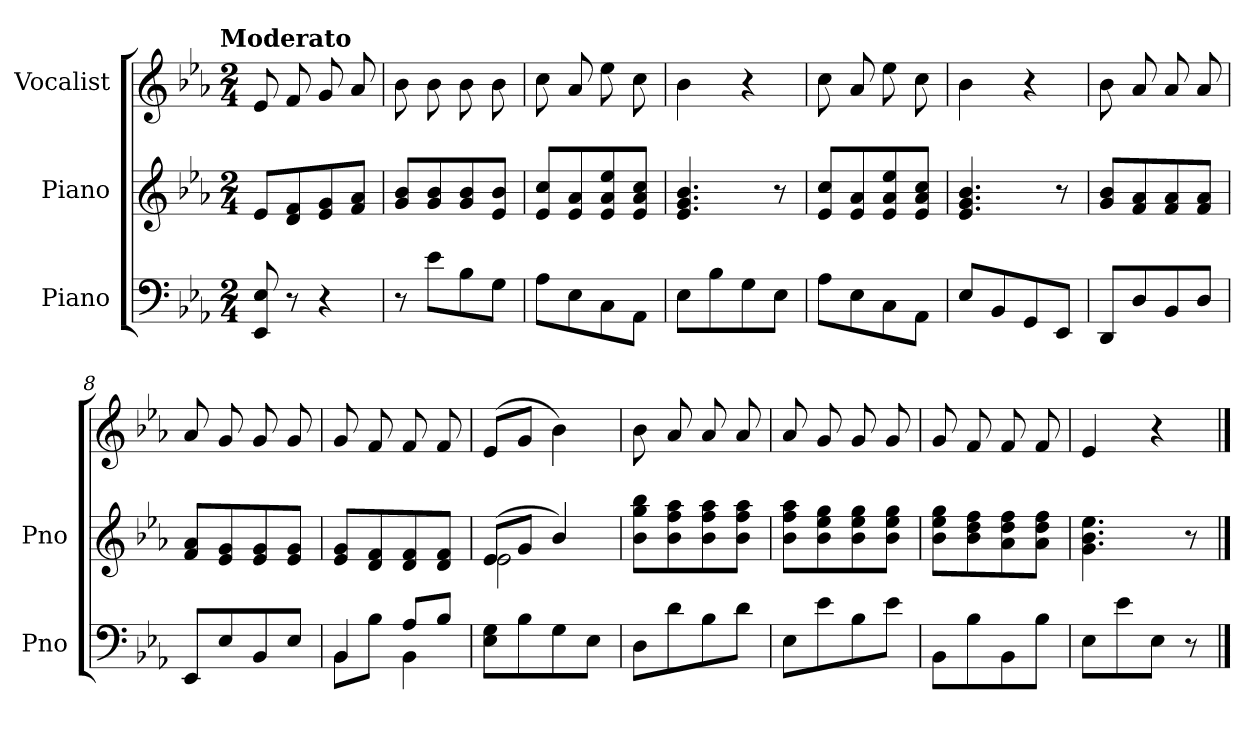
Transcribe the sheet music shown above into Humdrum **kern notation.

**kern	**kern	**kern
*part3	*part2	*part1
*staff3	*staff2	*staff1
*I"Piano	*I"Piano	*I"Vocalist
*I'Pno	*I'Pno	*
*clefF4	*clefG2	*clefG2
*k[b-e-a-]	*k[b-e-a-]	*k[b-e-a-]
*E-:	*E-:	*E-:
!!LO:TX:omd:t=Moderato
*M2/4	*M2/4	*M2/4
*MM84	*MM84	*MM84
=1	=1	=1
8EE- 8E-	8e-L	8e-
8r	8d 8f	8f
4r	8e- 8g	8g
.	8f 8a-J	8a-
=2	=2	=2
8r	8g 8b-L	8b-
8e-L	8g 8b-	8b-
8B-	8g 8b-	8b-
8GJ	8e- 8b-J	8b-
=3	=3	=3
8A-L	8e- 8ccL	8cc
8E-	8e- 8a-	8a-
8C	8e- 8a- 8ee-	8ee-
8AA-J	8e- 8a- 8ccJ	8cc
=4	=4	=4
8E-L	4.e- 4.g 4.b-	4b-
8B-	.	.
8G	.	4r
8E-J	8r	.
=5	=5	=5
8A-L	8e- 8ccL	8cc
8E-	8e- 8a-	8a-
8C	8e- 8a- 8ee-	8ee-
8AA-J	8e- 8a- 8ccJ	8cc
=6	=6	=6
8E-L	4.e- 4.g 4.b-	4b-
8BB-	.	.
8GG	.	4r
8EE-J	8r	.
=7	=7	=7
8DDL	8g 8b-L	8b-
8D	8f 8a-	8a-
8BB-	8f 8a-	8a-
8DJ	8f 8a-J	8a-
=8	=8	=8
8EE-L	8f 8a-L	8a-
8E-	8e- 8g	8g
8BB-	8e- 8g	8g
8E-J	8e- 8gJ	8g
=9	=9	=9
*^	*	*
4BB-	8BB-L	8e- 8gL	8g
.	8B-J	8d 8f	8f
8A-L	4BB-	8d 8f	8f
8B-J	.	8d 8fJ	8f
*v	*v	*	*
=10	=10	=10
*	*^	*
8E- 8GL	(8e-L	2e-	(8e-L
8B-	8gJ	.	8gJ
8G	4b-)	.	4b-)
8E-J	.	.	.
*	*v	*v	*
=11	=11	=11
8DL	8b- 8gg 8bb-L	8b-
8d	8b- 8ff 8aa-	8a-
8B-	8b- 8ff 8aa-	8a-
8dJ	8b- 8ff 8aa-J	8a-
=12	=12	=12
8E-L	8b- 8ff 8aa-L	8a-
8e-	8b- 8ee- 8gg	8g
8B-	8b- 8ee- 8gg	8g
8e-J	8b- 8ee- 8ggJ	8g
=13	=13	=13
8BB-L	8b- 8ee- 8ggL	8g
8B-	8b- 8dd 8ff	8f
8BB-	8a- 8dd 8ff	8f
8B-J	8a- 8dd 8ffJ	8f
=14	=14	=14
8E-L	4.g 4.b- 4.ee-	4e-
8e-	.	.
8E-J	.	4r
8r	8r	.
==	==	==
*-	*-	*-
